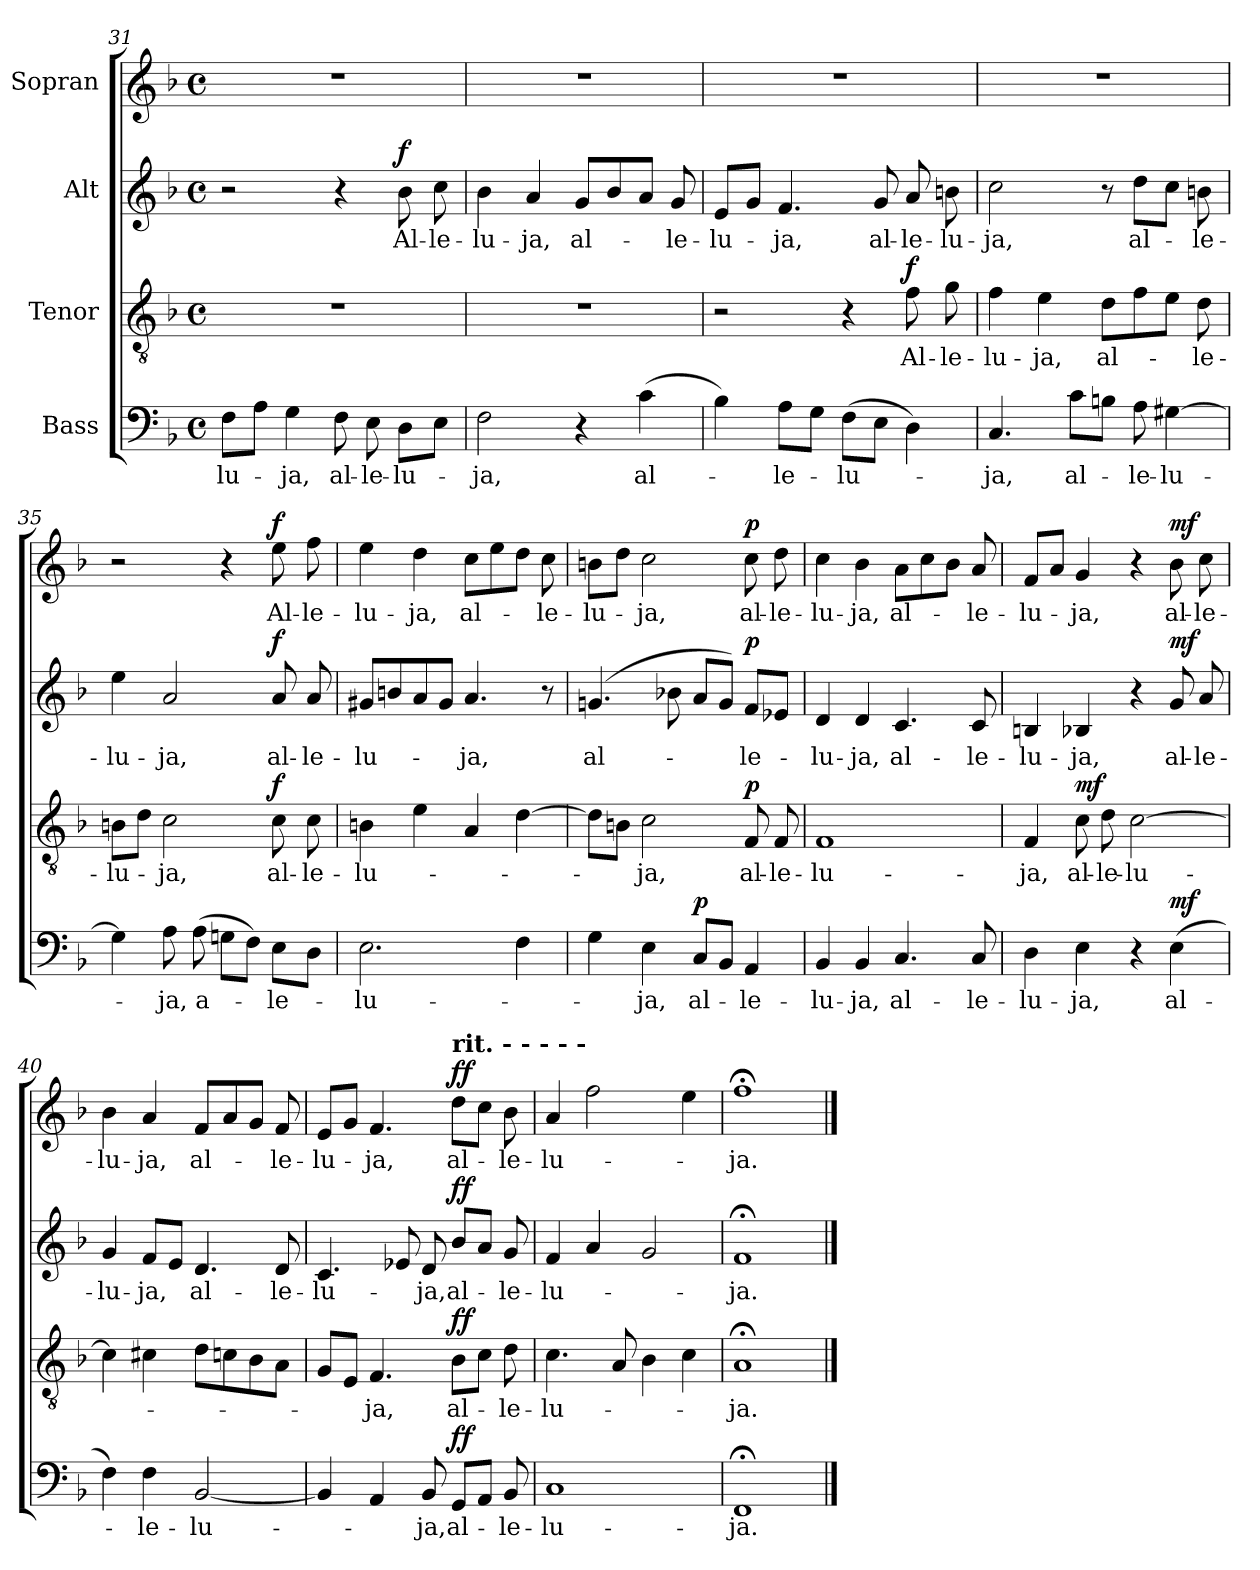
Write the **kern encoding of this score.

**kern	**text	**dynam	**kern	**text	**dynam	**kern	**text	**dynam	**kern	**text	**dynam
*part4	*part4	*part4	*part3	*part3	*part3	*part2	*part2	*part2	*part1	*part1	*part1
*staff4	*staff4	*staff4	*staff3	*staff3	*staff3	*staff2	*staff2	*staff2	*staff1	*staff1	*staff1
*I"Bass	*	*	*I"Tenor	*	*	*I"Alt	*	*	*I"Sopran	*	*
*clefF4	*	*	*clefGv2	*	*	*clefG2	*	*	*clefG2	*	*
*k[b-]	*	*	*k[b-]	*	*	*k[b-]	*	*	*k[b-]	*	*
*F:	*	*	*F:	*	*	*F:	*	*	*F:	*	*
*M4/4	*	*	*M4/4	*	*	*M4/4	*	*	*M4/4	*	*
*met(c)	*	*	*met(c)	*	*	*met(c)	*	*	*met(c)	*	*
=31	=31	=31	=31	=31	=31	=31	=31	=31	=31	=31	=31
8F\L	-lu-	.	1r	.	.	2r	.	.	1r	.	.
8A\J	.	.	.	.	.	.	.	.	.	.	.
4G\	-ja,	.	.	.	.	.	.	.	.	.	.
8F\	al-	.	.	.	.	4r	.	.	.	.	.
8E\	-le-	.	.	.	.	.	.	.	.	.	.
!	!	!	!	!	!	!	!	!LO:DY:a	!	!	!
8D\L	-lu-	.	.	.	.	8b-\	Al-	f	.	.	.
8E\J	.	.	.	.	.	8cc\	-le-	.	.	.	.
=32	=32	=32	=32	=32	=32	=32	=32	=32	=32	=32	=32
2F\	-ja,	.	1r	.	.	4b-\	-lu-	.	1r	.	.
.	.	.	.	.	.	4a/	-ja,	.	.	.	.
4r	.	.	.	.	.	8g/L	al-	.	.	.	.
.	.	.	.	.	.	8b-/	.	.	.	.	.
(>4c\	al-	.	.	.	.	8a/J	.	.	.	.	.
.	.	.	.	.	.	8g/	-le-	.	.	.	.
!!LO:LB:g=z
=33	=33	=33	=33	=33	=33	=33	=33	=33	=33	=33	=33
4B-\)	.	.	2r	.	.	8e/L	-lu-	.	1r	.	.
.	.	.	.	.	.	8g/J	.	.	.	.	.
8A\L	-le-	.	.	.	.	4.f/	-ja,	.	.	.	.
8G\J	.	.	.	.	.	.	.	.	.	.	.
(8F\L	-lu-	.	4r	.	.	.	.	.	.	.	.
8E\J	.	.	.	.	.	8g/	al-	.	.	.	.
!	!	!	!	!	!LO:DY:a	!	!	!	!	!	!
4D\)	.	.	8f\	Al-	f	8a/	-le-	.	.	.	.
.	.	.	8g\	-le-	.	8bn\	-lu-	.	.	.	.
=34	=34	=34	=34	=34	=34	=34	=34	=34	=34	=34	=34
4.C/	-ja,	.	4f\	-lu-	.	2cc\	-ja,	.	1r	.	.
.	.	.	4e\	-ja,	.	.	.	.	.	.	.
8c\L	al-	.	.	.	.	.	.	.	.	.	.
8Bn\J	.	.	8d\L	al-	.	8r	.	.	.	.	.
8A\	-le-	.	8f\	.	.	8dd\L	al-	.	.	.	.
[4G#X\	-lu-	.	8e\J	.	.	8cc\J	.	.	.	.	.
.	.	.	8d\	-le-	.	8bn\	-le-	.	.	.	.
=35	=35	=35	=35	=35	=35	=35	=35	=35	=35	=35	=35
4G#\]	.	.	8Bn\L	-lu-	.	4ee\	-lu-	.	2r	.	.
.	.	.	8d\J	.	.	.	.	.	.	.	.
8A\	-ja,	.	2c\	-ja,	.	2a/	-ja,	.	.	.	.
(8A\	a-	.	.	.	.	.	.	.	.	.	.
8Gn\L	.	.	.	.	.	.	.	.	4r	.	.
8F\J)	.	.	.	.	.	.	.	.	.	.	.
!	!	!	!	!	!LO:DY:a	!	!	!LO:DY:a	!	!	!LO:DY:a
8E\L	-le-	.	8c\	al-	f	8a/	al-	f	8ee\	Al-	f
8D\J	.	.	8c\	-le-	.	8a/	-le-	.	8ff\	-le-	.
=36	=36	=36	=36	=36	=36	=36	=36	=36	=36	=36	=36
2.E\	-lu-	.	4Bn\	-lu-	.	8g#X/L	-lu-	.	4ee\	-lu-	.
.	.	.	.	.	.	8bn/	.	.	.	.	.
.	.	.	4e\	.	.	8a/	.	.	4dd\	-ja,	.
.	.	.	.	.	.	8g#/J	.	.	.	.	.
.	.	.	4A/	.	.	4.a/	-ja,	.	8cc\L	al-	.
.	.	.	.	.	.	.	.	.	8ee\	.	.
4F\	.	.	[4d\	.	.	.	.	.	8dd\J	.	.
.	.	.	.	.	.	8r	.	.	8cc\	-le-	.
=37	=37	=37	=37	=37	=37	=37	=37	=37	=37	=37	=37
4G\	.	.	8d\L]	.	.	(>4.gn/	al-	.	8bn\L	-lu-	.
.	.	.	8Bn\J	.	.	.	.	.	8dd\J	.	.
4E\	-ja,	.	2c\	-ja,	.	.	.	.	2cc\	-ja,	.
.	.	.	.	.	.	8b-X\	.	.	.	.	.
!	!	!LO:DY:a	!	!	!	!	!	!	!	!	!
8C/L	al-	p	.	.	.	8a/L	.	.	.	.	.
8BB-/J	.	.	.	.	.	8g/J)	.	.	.	.	.
!	!	!	!	!	!LO:DY:a	!	!	!LO:DY:a	!	!	!LO:DY:a
4AA/	-le-	.	8F/	al-	p	8f/L	-le-	p	8cc\	al-	p
.	.	.	8F/	-le-	.	8e-X/J	.	.	8dd\	-le-	.
!!LO:LB:g=z
=38	=38	=38	=38	=38	=38	=38	=38	=38	=38	=38	=38
4BB-/	-lu-	.	1F	-lu-	.	4d/	-lu-	.	4cc\	-lu-	.
4BB-/	-ja,	.	.	.	.	4d/	-ja,	.	4b-\	-ja,	.
4.C/	al-	.	.	.	.	4.c/	al-	.	8a\L	al-	.
.	.	.	.	.	.	.	.	.	8cc\	.	.
.	.	.	.	.	.	.	.	.	8b-\J	.	.
8C/	-le-	.	.	.	.	8c/	-le-	.	8a/	-le-	.
=39	=39	=39	=39	=39	=39	=39	=39	=39	=39	=39	=39
4D\	-lu-	.	4F/	-ja,	.	4Bn/	-lu-	.	8f/L	-lu-	.
.	.	.	.	.	.	.	.	.	8a/J	.	.
!	!	!	!	!	!LO:DY:b	!	!	!	!	!	!
4E\	-ja,	.	8c\	al-	mf	4B-X/	-ja,	.	4g/	-ja,	.
.	.	.	8d\	-le-	.	.	.	.	.	.	.
4r	.	.	[2c\	-lu-	.	4r	.	.	4r	.	.
!	!	!LO:DY:a	!	!	!	!	!	!LO:DY:a	!	!	!LO:DY:a
(4E\	al-	mf	.	.	.	8g/	al-	mf	8b-\	al-	mf
.	.	.	.	.	.	8a/	-le-	.	8cc\	-le-	.
=40	=40	=40	=40	=40	=40	=40	=40	=40	=40	=40	=40
4F\)	.	.	4c\]	.	.	4g/	-lu-	.	4b-\	-lu-	.
4F\	-le-	.	4c#X\	.	.	8f/L	-ja,	.	4a/	-ja,	.
.	.	.	.	.	.	8e/J	.	.	.	.	.
[2BB-/	-lu-	.	8d\L	.	.	4.d/	al-	.	8f/L	al-	.
.	.	.	8cn\	.	.	.	.	.	8a/	.	.
.	.	.	8B-\	.	.	.	.	.	8g/J	.	.
.	.	.	8A\J	.	.	8d/	-le-	.	8f/	-le-	.
=41	=41	=41	=41	=41	=41	=41	=41	=41	=41	=41	=41
4BB-/]	.	.	8G/L	.	.	4.c/	-lu-	.	8e/L	-lu-	.
.	.	.	8E/J	.	.	.	.	.	8g/J	.	.
4AA/	.	.	4.F/	-ja,	.	.	.	.	4.f/	-ja,	.
.	.	.	.	.	.	8e-X/	.	.	.	.	.
8BB-/	-ja,	.	.	.	.	8d/	-ja,	.	.	.	.
!	!	!	!	!	!	!	!	!	!LO:TX:a:B:t=rit.   -    -    -    -    -	!	!
!	!	!LO:DY:a	!	!	!LO:DY:a	!	!	!LO:DY:a	!	!	!LO:DY:a
8GG/L	al-	ff	8B-\L	al-	ff	8b-/L	al-	ff	8dd\L	al-	ff
8AA/J	.	.	8c\J	.	.	8a/J	.	.	8cc\J	.	.
8BB-/	-le-	.	8d\	-le-	.	8g/	-le-	.	8b-\	-le-	.
=42	=42	=42	=42	=42	=42	=42	=42	=42	=42	=42	=42
1C	-lu-	.	4.c\	-lu-	.	4f/	-lu-	.	4a/	-lu-	.
.	.	.	.	.	.	4a/	.	.	2ff\	.	.
.	.	.	8A/	.	.	.	.	.	.	.	.
.	.	.	4B-\	.	.	2g/	.	.	.	.	.
.	.	.	4c\	.	.	.	.	.	4ee\	.	.
=43	=43	=43	=43	=43	=43	=43	=43	=43	=43	=43	=43
1FF;<	-ja.	.	1A;<	-ja.	.	1f;<	-ja.	.	1ff;<	-ja.	.
==	==	==	==	==	==	==	==	==	==	==	==
*-	*-	*-	*-	*-	*-	*-	*-	*-	*-	*-	*-
